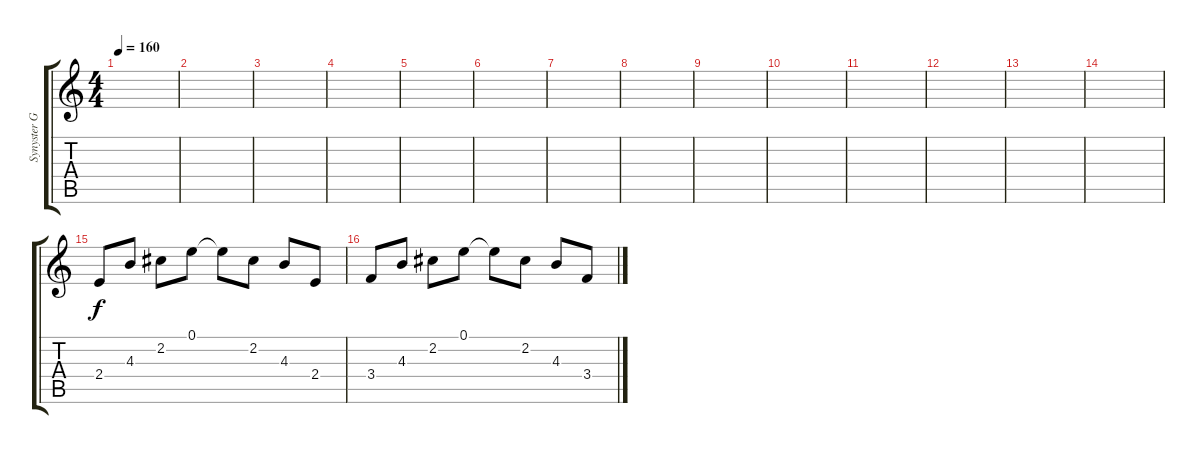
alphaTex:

\track ("Synyster Gates Acoustic" "Synyster G") {instrument acousticguitarsteel}
\staff {score tabs}
\tuning (E4 B3 G3 D3 A2 D2) {hide}
\ts (4 4)
\tempo 160
\clef g2
\ks c
|
|
|
|
|
|
|
|
|
|
|
|
|
|
2.4.8 4.3.8 2.2.8 0.1.8 0.1{t}.8 2.2.8 4.3.8 2.4.8 |
3.4.8 4.3.8 2.2.8 0.1.8 0.1{t}.8 2.2.8 4.3.8 3.4.8
